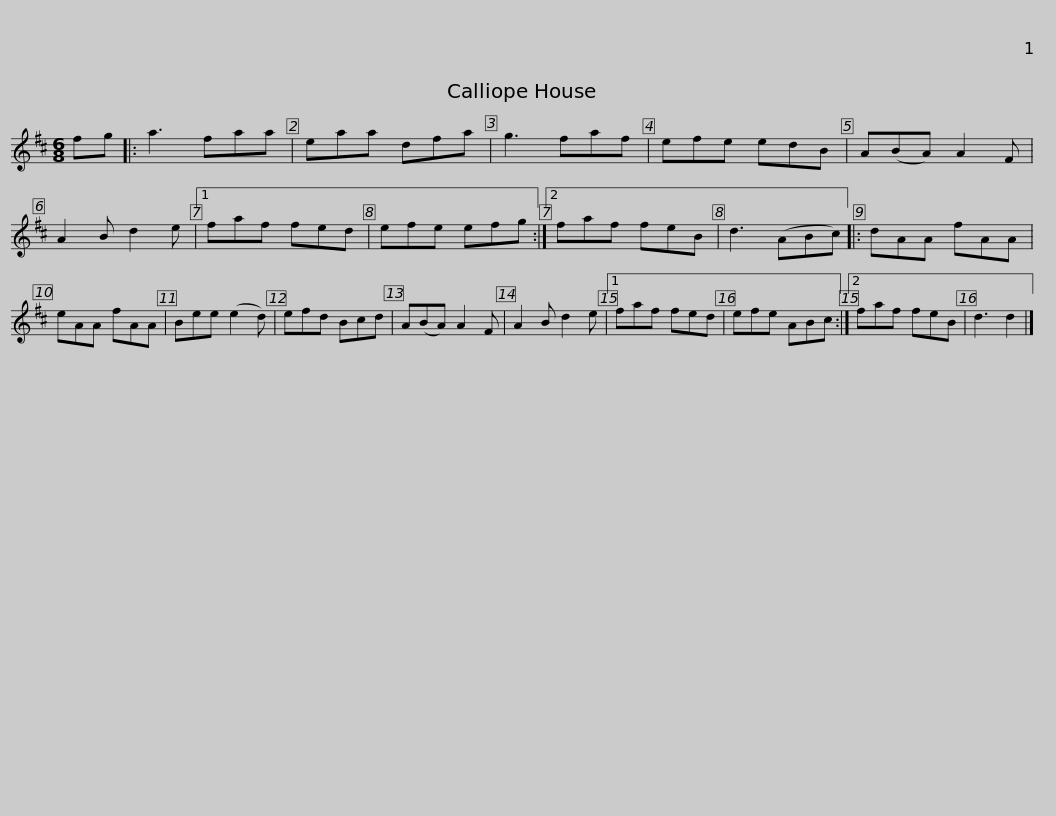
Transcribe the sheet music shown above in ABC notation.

X:1
L:1/8
M:6/8
I:linebreak $
K:D
V:1 treble
V:1
 fg |: a3 faa | eaa dfa | g3 faf | efe edB | %5
 A(BA) A2 F | A2 B d2 e |1 faf fed |$ efe efg :|2 faf feB | %10
 d3 (ABc) |: dAA fAA | eAA fAA | Bee (e2 d) | efd Bcd |$ %15
 A(BA) A2 F | A2 B d2 e |1 faf fed | efe ABc :|2 faf feB | %20
 d3 d2 |] %21
